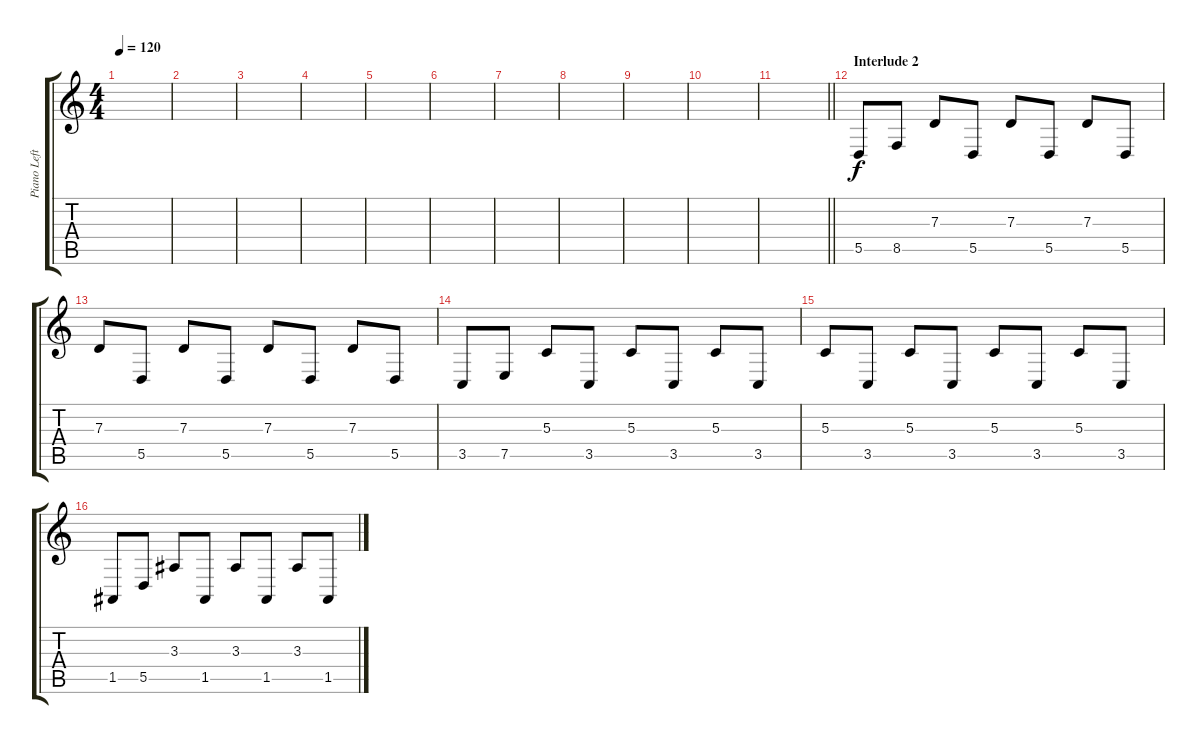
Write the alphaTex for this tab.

\track ("Piano Left Hand" "Piano Left") {instrument brightacousticpiano}
\staff {score tabs}
\tuning (E4 B3 G3 D3 A2 E2) {hide}
\ts (4 4)
\tempo 120
\clef g2
\ks c
|
|
|
|
|
|
|
|
|
|
\barLineRight lightlight
|
\section ("" "Interlude 2")
5.5.8 8.5.8 7.3.8 5.5.8 7.3.8 5.5.8 7.3.8 5.5.8 |
7.3.8 5.5.8 7.3.8 5.5.8 7.3.8 5.5.8 7.3.8 5.5.8 |
3.5.8 7.5.8 5.3.8 3.5.8 5.3.8 3.5.8 5.3.8 3.5.8 |
5.3.8 3.5.8 5.3.8 3.5.8 5.3.8 3.5.8 5.3.8 3.5.8 |
1.5.8 5.5.8 3.3.8 1.5.8 3.3.8 1.5.8 3.3.8 1.5.8
